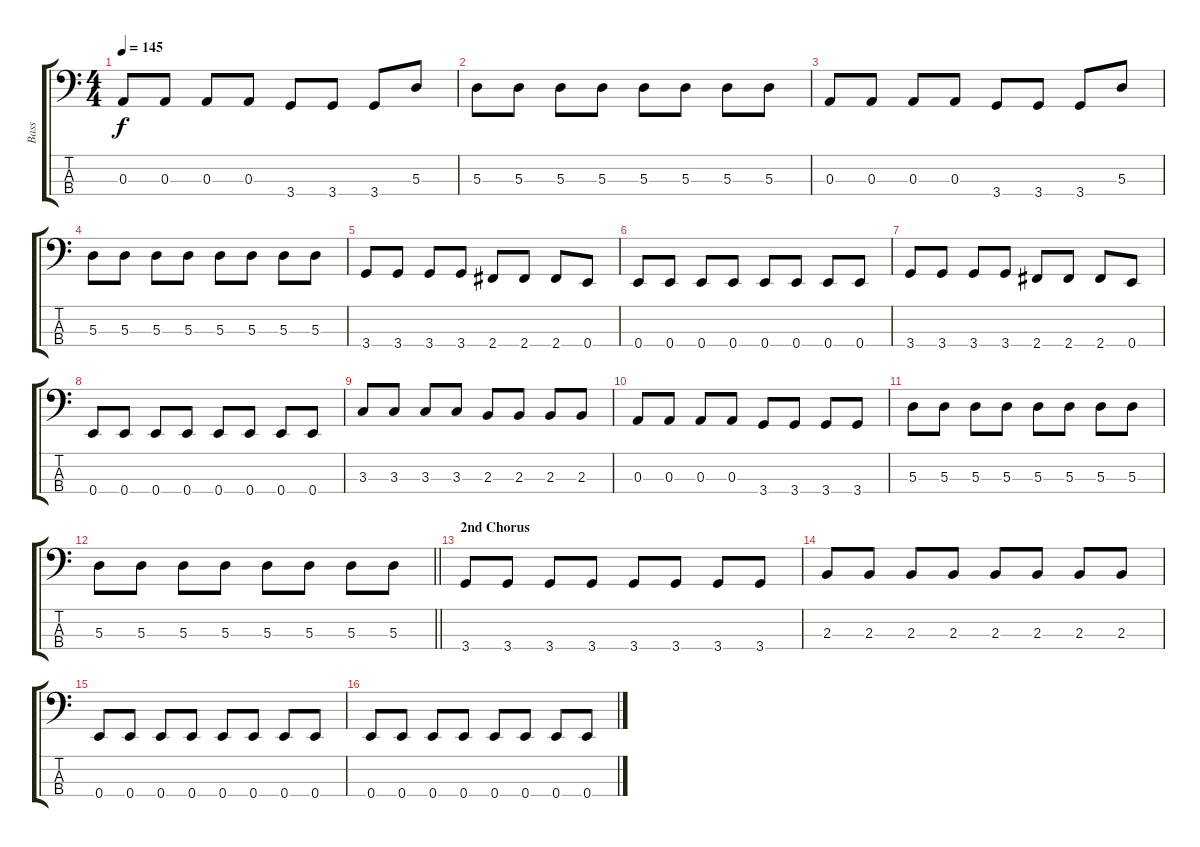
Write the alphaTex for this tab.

\track ("Bass" "Bass") {instrument electricbassfinger}
\staff {score tabs}
\tuning (G2 D2 A1 E1) {hide}
\ts (4 4)
\tempo 145
\clef f4
\ks c
0.3.8{dy f} 0.3.8 0.3.8 0.3.8 3.4.8 3.4.8 3.4.8 5.3.8 |
5.3.8 5.3.8 5.3.8 5.3.8 5.3.8 5.3.8 5.3.8 5.3.8 |
0.3.8 0.3.8 0.3.8 0.3.8 3.4.8 3.4.8 3.4.8 5.3.8 |
5.3.8 5.3.8 5.3.8 5.3.8 5.3.8 5.3.8 5.3.8 5.3.8 |
3.4.8 3.4.8 3.4.8 3.4.8 2.4.8 2.4.8 2.4.8 0.4.8 |
0.4.8 0.4.8 0.4.8 0.4.8 0.4.8 0.4.8 0.4.8 0.4.8 |
3.4.8 3.4.8 3.4.8 3.4.8 2.4.8 2.4.8 2.4.8 0.4.8 |
0.4.8 0.4.8 0.4.8 0.4.8 0.4.8 0.4.8 0.4.8 0.4.8 |
3.3.8 3.3.8 3.3.8 3.3.8 2.3.8 2.3.8 2.3.8 2.3.8 |
0.3.8 0.3.8 0.3.8 0.3.8 3.4.8 3.4.8 3.4.8 3.4.8 |
5.3.8 5.3.8 5.3.8 5.3.8 5.3.8 5.3.8 5.3.8 5.3.8 |
\barLineRight lightlight
5.3.8 5.3.8 5.3.8 5.3.8 5.3.8 5.3.8 5.3.8 5.3.8 |
\section ("" "2nd Chorus")
3.4.8 3.4.8 3.4.8 3.4.8 3.4.8 3.4.8 3.4.8 3.4.8 |
2.3.8 2.3.8 2.3.8 2.3.8 2.3.8 2.3.8 2.3.8 2.3.8 |
0.4.8 0.4.8 0.4.8 0.4.8 0.4.8 0.4.8 0.4.8 0.4.8 |
0.4.8 0.4.8 0.4.8 0.4.8 0.4.8 0.4.8 0.4.8 0.4.8
